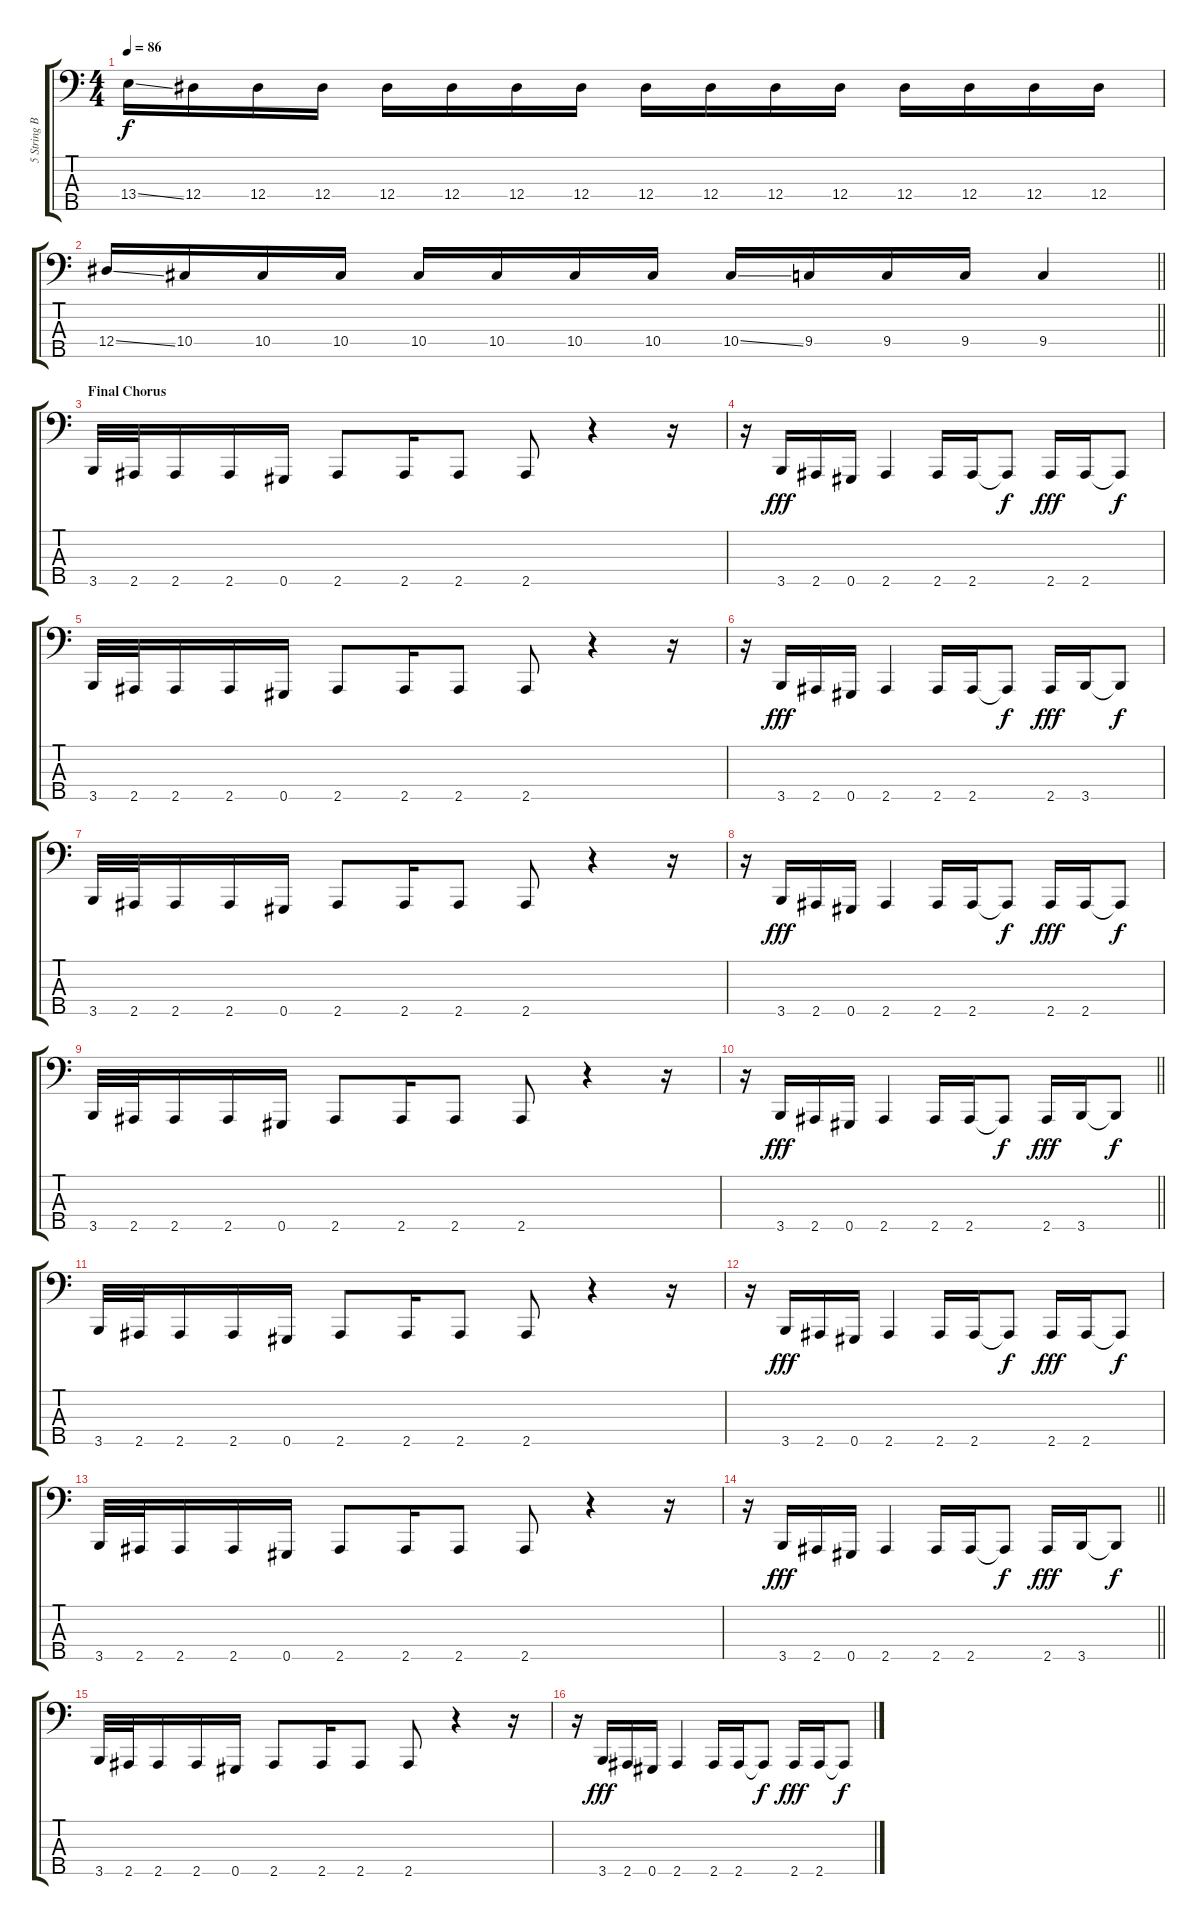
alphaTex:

\track ("5 String Bass (G# D# G# C# F#)" "5 String B") {instrument electricbassfinger}
\staff {score tabs}
\tuning (Gb2 Db2 Ab1 Eb1 Ab0) {hide}
\ts (4 4)
\tempo 86
\clef f4
\ks c
13.4{ss}.16{dy f} 12.4.16 12.4.16 12.4.16 12.4.16 12.4.16 12.4.16 12.4.16 12.4.16 12.4.16 12.4.16 12.4.16 12.4.16 12.4.16 12.4.16 12.4.16 |
\barLineRight lightlight
12.4{ss}.16 10.4.16 10.4.16 10.4.16 10.4.16 10.4.16 10.4.16 10.4.16 10.4{ss}.16 9.4.16 9.4.16 9.4.16 9.4.4 |
\section ("" "Final Chorus")
3.5.32 2.5.32 2.5.16 2.5.16 0.5.16 2.5.8 2.5.16 2.5.8 2.5.8 r.4 r.16 |
r.16 3.5.16{dy fff} 2.5.16 0.5.16 2.5.4 2.5.16 2.5.16 2.5{t}.8{dy f} 2.5.16{dy fff} 2.5.16 2.5{t}.8{dy f} |
3.5.32 2.5.32 2.5.16 2.5.16 0.5.16 2.5.8 2.5.16 2.5.8 2.5.8 r.4 r.16 |
r.16 3.5.16{dy fff} 2.5.16 0.5.16 2.5.4 2.5.16 2.5.16 2.5{t}.8{dy f} 2.5.16{dy fff} 3.5.16 3.5{t}.8{dy f} |
3.5.32 2.5.32 2.5.16 2.5.16 0.5.16 2.5.8 2.5.16 2.5.8 2.5.8 r.4 r.16 |
r.16 3.5.16{dy fff} 2.5.16 0.5.16 2.5.4 2.5.16 2.5.16 2.5{t}.8{dy f} 2.5.16{dy fff} 2.5.16 2.5{t}.8{dy f} |
3.5.32 2.5.32 2.5.16 2.5.16 0.5.16 2.5.8 2.5.16 2.5.8 2.5.8 r.4 r.16 |
\barLineRight lightlight
r.16 3.5.16{dy fff} 2.5.16 0.5.16 2.5.4 2.5.16 2.5.16 2.5{t}.8{dy f} 2.5.16{dy fff} 3.5.16 3.5{t}.8{dy f} |
3.5.32 2.5.32 2.5.16 2.5.16 0.5.16 2.5.8 2.5.16 2.5.8 2.5.8 r.4 r.16 |
r.16 3.5.16{dy fff} 2.5.16 0.5.16 2.5.4 2.5.16 2.5.16 2.5{t}.8{dy f} 2.5.16{dy fff} 2.5.16 2.5{t}.8{dy f} |
3.5.32 2.5.32 2.5.16 2.5.16 0.5.16 2.5.8 2.5.16 2.5.8 2.5.8 r.4 r.16 |
\barLineRight lightlight
r.16 3.5.16{dy fff} 2.5.16 0.5.16 2.5.4 2.5.16 2.5.16 2.5{t}.8{dy f} 2.5.16{dy fff} 3.5.16 3.5{t}.8{dy f} |
3.5.32{volume 0} 2.5.32 2.5.16 2.5.16 0.5.16 2.5.8 2.5.16 2.5.8 2.5.8 r.4 r.16 |
r.16 3.5.16{dy fff} 2.5.16 0.5.16 2.5.4 2.5.16 2.5.16 2.5{t}.8{dy f} 2.5.16{dy fff} 2.5.16 2.5{t}.8{dy f}
